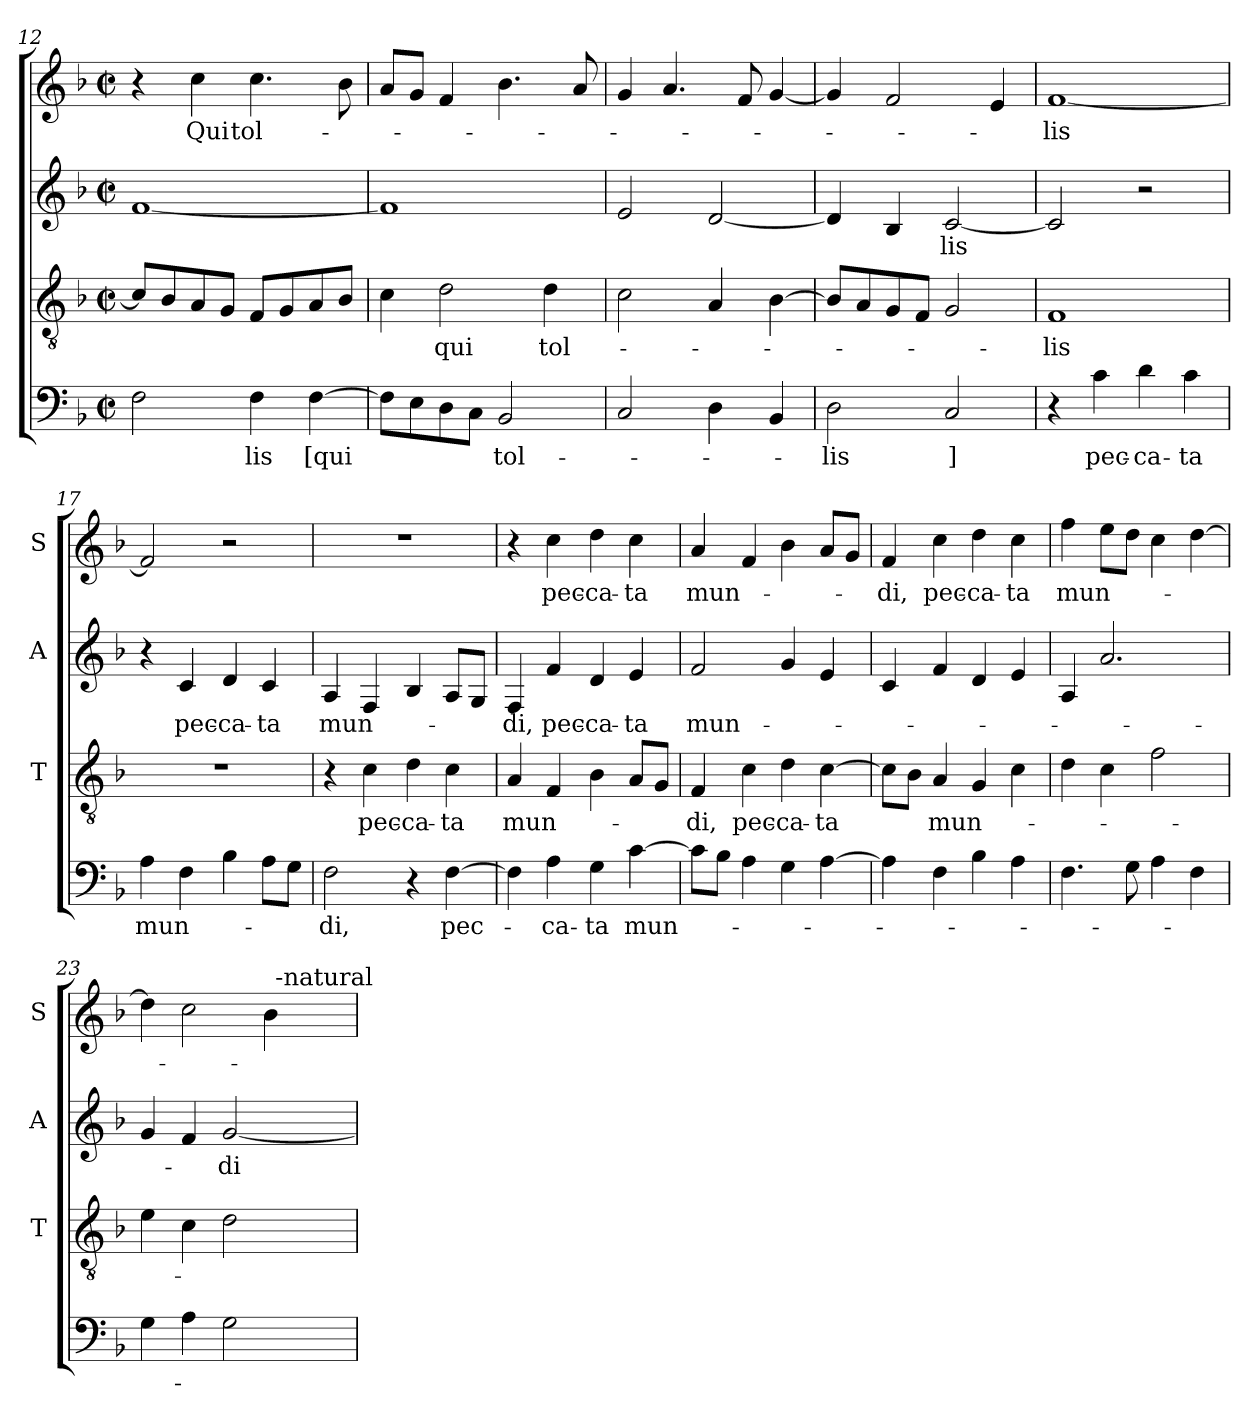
**kern	**text	**kern	**text	**kern	**text	**kern	**text
*part4	*part4	*part3	*part3	*part2	*part2	*part1	*part1
*staff4	*staff4	*staff3	*staff3	*staff2	*staff2	*staff1	*staff1
*	*	*I'T	*	*I'A	*	*I'S	*
*clefF4	*	*clefGv2	*	*clefG2	*	*clefG2	*
*k[b-]	*	*k[b-]	*	*k[b-]	*	*k[b-]	*
*F:	*	*F:	*	*F:	*	*F:	*
*M2/2	*	*M2/2	*	*M2/2	*	*M2/2	*
*met(c|)	*	*met(c|)	*	*met(c|)	*	*met(c|)	*
=12	=12	=12	=12	=12	=12	=12	=12
2F\	.	8c/L]	.	[1f	.	4r	.
.	.	8B-/	.	.	.	.	.
.	.	8A/	.	.	.	4cc\	Qui
.	.	8G/J	.	.	.	.	.
4F\	-lis	8F/L	.	.	.	4.cc\	tol-
.	.	8G/	.	.	.	.	.
[4F\	[qui	8A/	.	.	.	.	.
.	.	8B-/J	.	.	.	8b-\	.
!!LO:LB:g=z
=13	=13	=13	=13	=13	=13	=13	=13
8F\L]	.	4c\	.	1f]	.	8a/L	.
8E\	.	.	.	.	.	8g/J	.
8D\	.	2d\	qui	.	.	4f/	.
8C\J	.	.	.	.	.	.	.
2BB-/	tol-	.	.	.	.	4.b-\	.
.	.	4d\	tol-	.	.	.	.
.	.	.	.	.	.	8a/	.
=14	=14	=14	=14	=14	=14	=14	=14
2C/	.	2c\	.	2e/	.	4g/	.
.	.	.	.	.	.	4.a/	.
4D\	.	4A/	.	[2d/	.	.	.
.	.	.	.	.	.	8f/	.
4BB-/	.	[4B-\	.	.	.	[4g/	.
=15	=15	=15	=15	=15	=15	=15	=15
2D\	-lis	8B-/L]	.	4d/]	.	4g/]	.
.	.	8A/	.	.	.	.	.
.	.	8G/	.	4B-/	.	2f/	.
.	.	8F/J	.	.	.	.	.
2C/	]	2G/	.	[2c/	-lis	.	.
.	.	.	.	.	.	4e/	.
=16	=16	=16	=16	=16	=16	=16	=16
4r	.	1F	-lis	2c/]	.	[1f	-lis
4c\	pec-	.	.	.	.	.	.
4d\	-ca-	.	.	2r	.	.	.
4c\	-ta	.	.	.	.	.	.
=17	=17	=17	=17	=17	=17	=17	=17
4A\	mun-	1r	.	4r	.	2f/]	.
4F\	.	.	.	4c/	pec-	.	.
4B-\	.	.	.	4d/	-ca-	2r	.
8A\L	.	.	.	4c/	-ta	.	.
8G\J	.	.	.	.	.	.	.
=18	=18	=18	=18	=18	=18	=18	=18
2F\	-di,	4r	.	4A/	mun-	1r	.
.	.	4c\	pec-	4F/	.	.	.
4r	.	4d\	-ca-	4B-/	.	.	.
[4F\	pec-	4c\	-ta	8A/L	.	.	.
.	.	.	.	8G/J	.	.	.
!!LO:PB:g=z
=19	=19	=19	=19	=19	=19	=19	=19
4F\]	.	4A/	mun-	4F/	-di,	4r	.
4A\	-ca-	4F/	.	4f/	pec-	4cc\	pec-
4G\	-ta	4B-\	.	4d/	-ca-	4dd\	-ca-
[4c\	mun-	8A/L	.	4e/	-ta	4cc\	-ta
.	.	8G/J	.	.	.	.	.
=20	=20	=20	=20	=20	=20	=20	=20
8c\L]	.	4F/	-di,	2f/	mun-	4a/	mun-
8B-\J	.	.	.	.	.	.	.
4A\	.	4c\	pec-	.	.	4f/	.
4G\	.	4d\	-ca-	4g/	.	4b-\	.
[4A\	.	[4c\	-ta	4e/	.	8a/L	.
.	.	.	.	.	.	8g/J	.
=21	=21	=21	=21	=21	=21	=21	=21
4A\]	.	8c\L]	.	4c/	.	4f/	-di,
.	.	8B-\J	.	.	.	.	.
4F\	.	4A/	mun-	4f/	.	4cc\	pec-
4B-\	.	4G/	.	4d/	.	4dd\	-ca-
4A\	.	4c\	.	4e/	.	4cc\	-ta
=22	=22	=22	=22	=22	=22	=22	=22
4.F\	.	4d\	.	4A/	.	4ff\	mun-
.	.	4c\	.	2.a/	.	8ee\L	.
8G\	.	.	.	.	.	8dd\J	.
4A\	.	2f\	.	.	.	4cc\	.
4F\	.	.	.	.	.	[4dd\	.
=23	=23	=23	=23	=23	=23	=23	=23
*	*	*	*	*	*	*^	*
4G\	.	4e\	.	4g/	.	4dd\]	2ryy	.
4A\	.	4c\	.	4f/	.	2cc\	.	.
2G\	.	2d\	.	[2g/	-di	.	4ryy	.
.	.	.	.	.	.	4b-\	32ryy	.
!	!	!	!	!	!	!	!LO:TX:a:t=-natural	!
.	.	.	.	.	.	.	8..ryy	.
*	*	*	*	*	*	*v	*v	*
=	=	=	=	=	=	=	=
*-	*-	*-	*-	*-	*-	*-	*-
